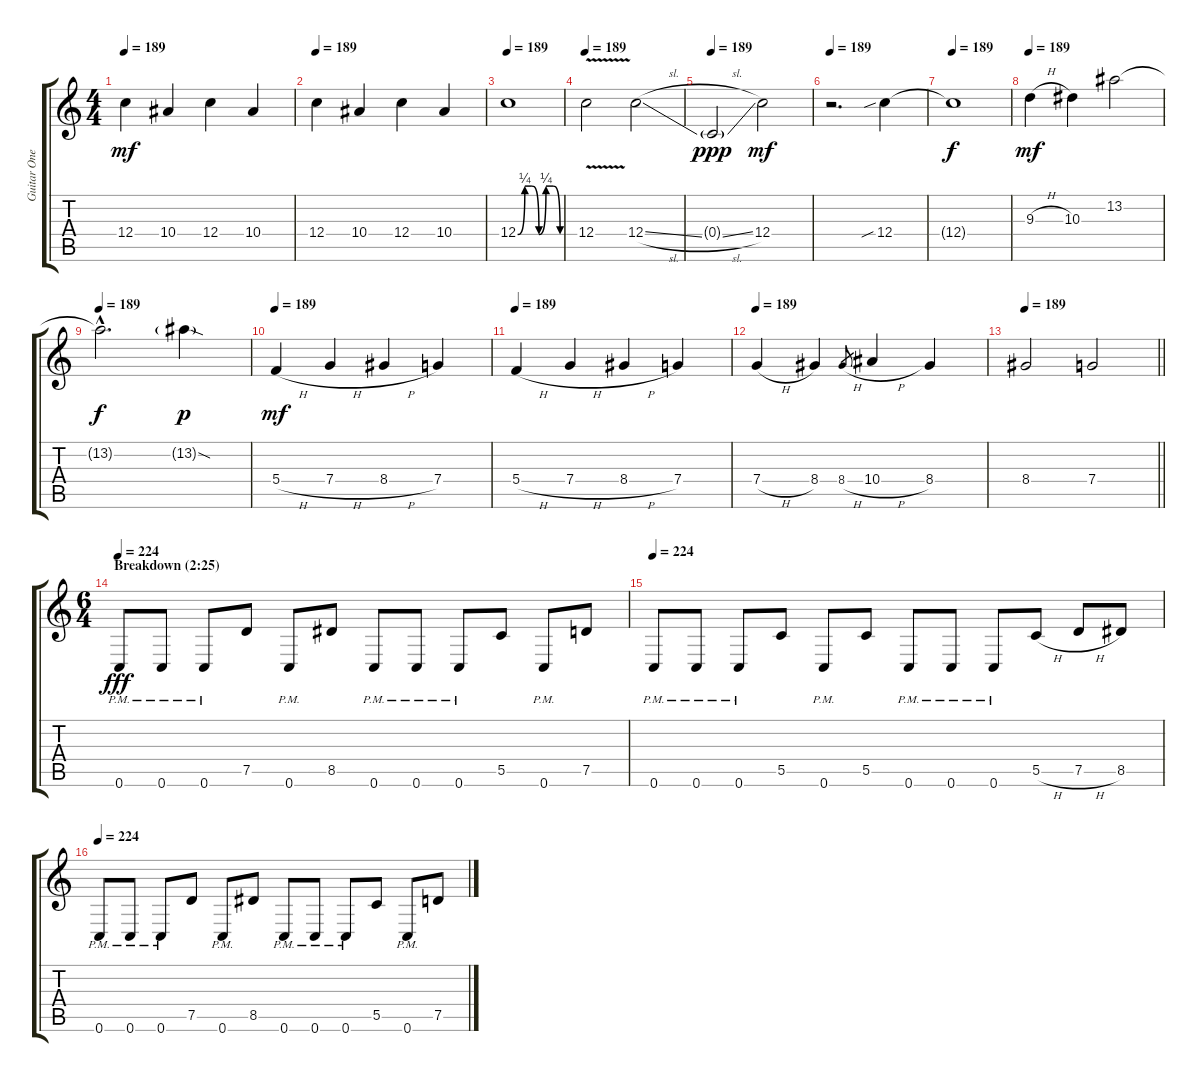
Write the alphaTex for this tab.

\track ("Guitar One" "Guitar One") {instrument distortionguitar}
\staff {score tabs}
\tuning (D4 A3 F3 C3 G2 C2) {hide}
\ts (4 4)
\tempo 189
\clef g2
\ks c
12.4.4{dy mf balance 8} 10.4.4 12.4.4 10.4.4 |
\tempo 189
12.4.4{balance 8} 10.4.4 12.4.4 10.4.4 |
\tempo 189
12.4{be (custom 0 0 10 1 20 1 30 0 40 1 50 1 60 0)}.1{balance 8} |
\tempo 189
12.4{v}.2{balance 8} 12.4{sl}.2 |
\tempo 189
0.4{sl g}.2{dy ppp balance 8} 12.4.2{dy mf} |
\tempo 189
r.2{d balance 8} 12.4{sib}.4 |
\tempo 189
12.4{t}.1{dy f} |
\tempo 189
9.3{h}.4{dy mf balance 8} 10.3.4 13.2.2 |
\tempo 189
13.2{hac t}.2{d dy f} 13.2{sod g}.4{dy p} |
\tempo 189
5.4{h}.4{dy mf balance 8} 7.4{h}.4 8.4{h}.4 7.4.4 |
\tempo 189
5.4{h}.4{balance 8} 7.4{h}.4 8.4{h}.4 7.4.4 |
\tempo 189
7.4{h}.4{balance 8} 8.4.4 8.4{h}.8{gr} 10.4{h}.4 8.4.4 |
\tempo 189
\barLineRight lightlight
8.4.2{balance 8} 7.4.2 |
\ts (6 4)
\section ("" "Breakdown (2:25)")
\tempo 224
0.6{pm}.8{dy fff balance 0} 0.6{pm}.8 0.6{pm}.8 7.5.8 0.6{pm}.8 8.5.8 0.6{pm}.8 0.6{pm}.8 0.6{pm}.8 5.5.8 0.6{pm}.8 7.5.8 |
\tempo 224
0.6{pm}.8 0.6{pm}.8 0.6{pm}.8 5.5.8 0.6{pm}.8 5.5.8 0.6{pm}.8 0.6{pm}.8 0.6{pm}.8 5.5{h}.8 7.5{h}.8 8.5.8 |
\tempo 224
0.6{pm}.8 0.6{pm}.8 0.6{pm}.8 7.5.8 0.6{pm}.8 8.5.8 0.6{pm}.8 0.6{pm}.8 0.6{pm}.8 5.5.8 0.6{pm}.8 7.5.8
